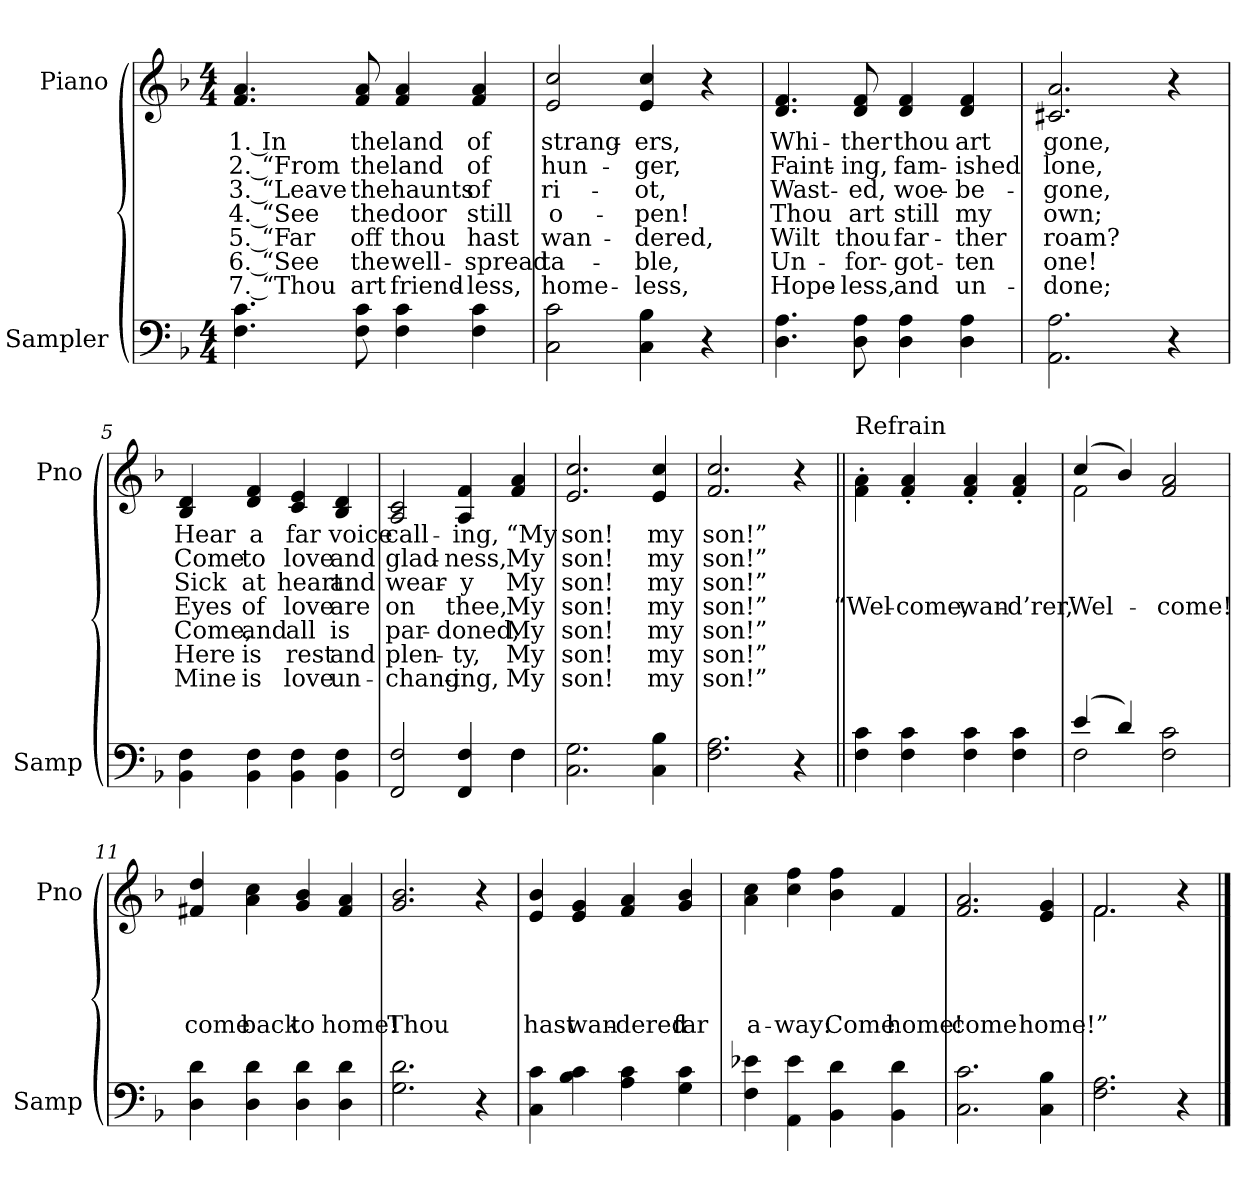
**kern	**kern	**text	**text	**text	**text	**text	**text	**text
*part2	*part1	*part1	*part1	*part1	*part1	*part1	*part1	*part1
*staff2	*staff1	*staff1	*staff1	*staff1	*staff1	*staff1	*staff1	*staff1
*I"Sampler	*I"Piano	*	*	*	*	*	*	*
*I'Samp	*I'Pno	*	*	*	*	*	*	*
*clefF4	*clefG2	*	*	*	*	*	*	*
*k[b-]	*k[b-]	*	*	*	*	*	*	*
*F:	*F:	*	*	*	*	*	*	*
*M4/4	*M4/4	*	*	*	*	*	*	*
=1	=1	=1	=1	=1	=1	=1	=1	=1
4.F 4.c	4.f 4.a	1. In	2. “From	3. “Leave	4. “See	5. “Far	6. “See	7. “Thou
8F 8c	8f 8a	the	the	the	the	off	the	art
4F 4c	4f 4a	land	land	haunts	door	thou	well-	friend-
4F 4c	4f 4a	of	of	of	still	hast	-spread	-less,
=2	=2	=2	=2	=2	=2	=2	=2	=2
2C 2c	2e 2cc	strang-	hun-	ri-	o-	wan-	ta-	home-
4C 4B-	4e 4cc	-ers,	-ger,	-ot,	-pen!	-dered,	-ble,	-less,
4r	4r	.	.	.	.	.	.	.
=3	=3	=3	=3	=3	=3	=3	=3	=3
4.D 4.A	4.d 4.f	Whi-	Faint-	Wast-	Thou	Wilt	Un-	Hope-
8D 8A	8d 8f	-ther	-ing,	-ed,	art	thou	-for-	-less,
4D 4A	4d 4f	thou	fam-	woe-	still	far-	-got-	and
4D 4A	4d 4f	art	-ished	-be-	my	-ther	-ten	un-
=4	=4	=4	=4	=4	=4	=4	=4	=4
2.AA 2.A	2.c#X 2.a	gone,	lone,	-gone,	own;	roam?	one!	-done;
4r	4r	.	.	.	.	.	.	.
=5	=5	=5	=5	=5	=5	=5	=5	=5
4BB- 4F	4B- 4d	Hear	Come	Sick	Eyes	Come,	Here	Mine
4BB- 4F	4d 4f	a	to	at	of	and	is	is
4BB- 4F	4c 4e	far	love	heart	love	all	rest	love
4BB- 4F	4B- 4d	voice	and	and	are	is	and	un-
=6	=6	=6	=6	=6	=6	=6	=6	=6
*^	*	*	*	*	*	*	*	*
2FF 2F	2.ryy	2A 2c	call-	glad-	wear-	on	par-	plen-	-chang-
4FF 4F	.	4A 4f	-ing,	-ness,	-y	thee,	-doned,	-ty,	-ing,
4F\	4F	4f 4a	“My	My	My	My	My	My	My
*v	*v	*	*	*	*	*	*	*	*
=7	=7	=7	=7	=7	=7	=7	=7	=7
2.C 2.G	2.e 2.cc	son!	son!	son!	son!	son!	son!	son!
4C 4B-	4e 4cc	my	my	my	my	my	my	my
=8	=8	=8	=8	=8	=8	=8	=8	=8
2.F 2.A	2.f 2.cc	son!”	son!”	son!”	son!”	son!”	son!”	son!”
4r	4r	.	.	.	.	.	.	.
=9||	=9||	=9||	=9||	=9||	=9||	=9||	=9||	=9||
!	!LO:TX:t=Refrain	!	!	!	!	!	!	!
4F 4c	4f\' 4a\'	.	.	.	“Wel-	.	.	.
4F 4c	4f' 4a'	.	.	.	-come,	.	.	.
4F 4c	4f' 4a'	.	.	.	wan-	.	.	.
4F 4c	4f' 4a'	.	.	.	-d’rer,	.	.	.
=10	=10	=10	=10	=10	=10	=10	=10	=10
*^	*^	*	*	*	*	*	*	*
(4e/	2F	(4cc/	2f	.	.	.	Wel-	.	.	.
4d/)	.	4b-/)	.	.	.	.	.	.	.	.
2F 2c	2ryy	2f 2a	2ryy	.	.	.	-come!	.	.	.
*v	*v	*	*	*	*	*	*	*	*	*
*	*v	*v	*	*	*	*	*	*	*
=11	=11	=11	=11	=11	=11	=11	=11	=11
4D 4d	4f#X 4dd	.	.	.	-come	.	.	.
4D 4d	4a 4cc	.	.	.	back	.	.	.
4D 4d	4g 4b-	.	.	.	to	.	.	.
4D 4d	4f# 4a	.	.	.	home!	.	.	.
=12	=12	=12	=12	=12	=12	=12	=12	=12
2.G 2.d	2.g 2.b-	.	.	.	Thou	.	.	.
4r	4r	.	.	.	.	.	.	.
=13	=13	=13	=13	=13	=13	=13	=13	=13
4C 4c	4e 4b-	.	.	.	hast	.	.	.
4B- 4c	4e 4g	.	.	.	wan-	.	.	.
4A 4c	4f 4a	.	.	.	-dered	.	.	.
4G 4c	4g 4b-	.	.	.	far	.	.	.
=14	=14	=14	=14	=14	=14	=14	=14	=14
4F 4e-X	4a 4cc	.	.	.	a-	.	.	.
4AA 4e-	4cc 4ff	.	.	.	-way:	.	.	.
4BB- 4d	4b- 4ff	.	.	.	Come	.	.	.
4BB- 4d	4f	.	.	.	home!	.	.	.
=15	=15	=15	=15	=15	=15	=15	=15	=15
2.C 2.c	2.f 2.a	.	.	.	come	.	.	.
4C 4B-	4e 4g	.	.	.	home!”	.	.	.
=16	=16	=16	=16	=16	=16	=16	=16	=16
*	*^	*	*	*	*	*	*	*
2.F 2.A	2.f/	2.f	.	.	.	.	.	.	.
4r	4r	4ryy	.	.	.	.	.	.	.
*	*v	*v	*	*	*	*	*	*	*
==	==	==	==	==	==	==	==	==
*-	*-	*-	*-	*-	*-	*-	*-	*-
